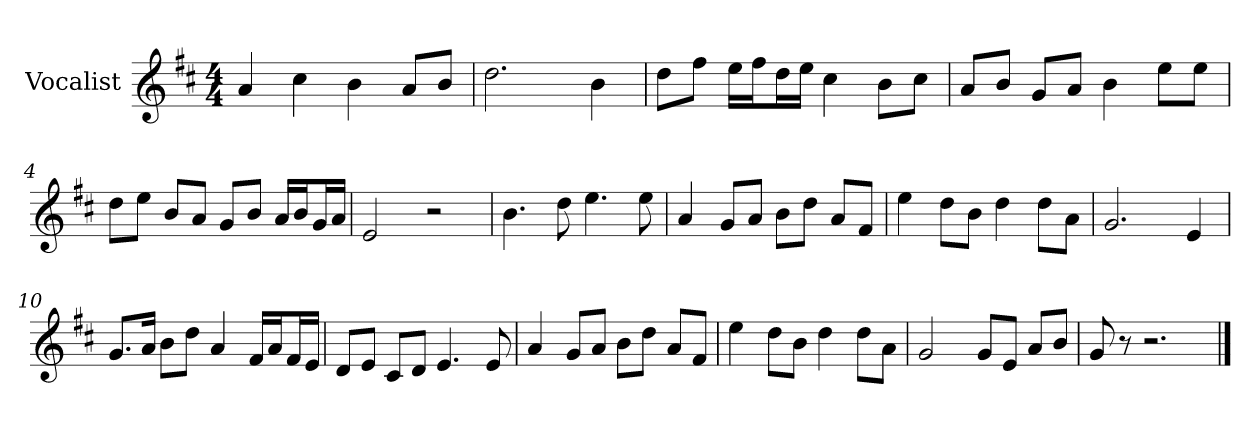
**kern
*part1
*staff1
*I"Vocalist
*k[f#c#]
*D:
*M4/4
=
4a
4cc#
4b
8aL
8bJ
=1
2.dd
4b
=2
8ddL
8ff#J
16eeLL
16ff#J
16ddL
16eeJJ
4cc#
8bL
8cc#J
=3
8aL
8bJ
8gL
8aJ
4b
8eeL
8eeJ
=4
8ddL
8eeJ
8bL
8aJ
8gL
8bJ
16aLL
16bJ
16gL
16aJJ
=5
2e
2r
=6
4.b
8dd
4.ee
8ee
=7
4a
8gL
8aJ
8bL
8ddJ
8aL
8f#J
=8
4ee
8ddL
8bJ
4dd
8ddL
8aJ
=9
2.g
4e
=10
8.gL
16aJk
8bL
8ddJ
4a
16f#LL
16aJ
16f#L
16eJJ
=11
8dL
8eJ
8c#L
8dJ
4.e
8e
=12
4a
8gL
8aJ
8bL
8ddJ
8aL
8f#J
=13
4ee
8ddL
8bJ
4dd
8ddL
8aJ
=14
2g
8gL
8eJ
8aL
8bJ
=15
8g
8r
2.r
==
*-
